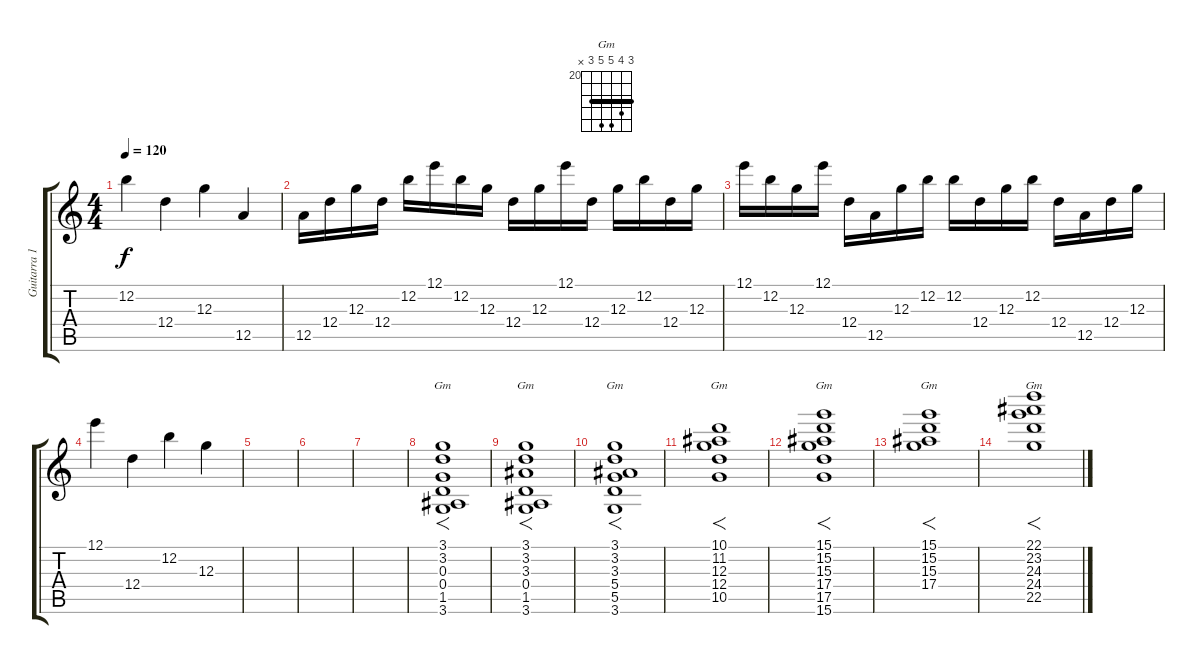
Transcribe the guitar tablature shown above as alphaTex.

\track ("Guitarra 1" "Guitarra 1") {instrument distortionguitar}
\staff {score tabs}
\tuning (E4 B3 G3 D3 A2 E2) {hide}
\chord ("Gm" 3 3 0 0 1 3) {barre 3}
\chord ("Gm" 3 3 3 0 1 3) {barre 3}
\chord ("Gm" 3 3 3 5 5 3) {barre 3}
\chord ("Gm" 10 11 12 12 10 x) {firstfret 10 barre 10}
\chord ("Gm" 15 15 15 17 17 15) {firstfret 15 barre 15}
\chord ("Gm" 15 15 15 17 x x) {firstfret 15 barre 15}
\chord ("Gm" 22 23 24 24 22 x) {firstfret 20 barre 22}
\ts (4 4)
\tempo 120
\clef g2
\ks c
12.2.4{dy f} 12.4.4 12.3.4 12.5.4 |
12.5.16 12.4.16 12.3.16 12.4.16 12.2.16 12.1.16 12.2.16 12.3.16 12.4.16 12.3.16 12.1.16 12.4.16 12.3.16 12.2.16 12.4.16 12.3.16 |
12.1.16 12.2.16 12.3.16 12.1.16 12.4.16 12.5.16 12.3.16 12.2.16 12.2.16 12.4.16 12.3.16 12.2.16 12.4.16 12.5.16 12.4.16 12.3.16 |
12.1.4 12.4.4 12.2.4 12.3.4 |
|
|
|
(3.1 3.2 0.3 0.4 1.5 3.6).1{f ch "Gm"} |
(3.1 3.2 3.3 0.4 1.5 3.6).1{f ch "Gm"} |
(3.1 3.2 3.3 5.4 5.5 3.6).1{f ch "Gm"} |
(10.1 11.2 12.3 12.4 10.5).1{f ch "Gm"} |
(15.1 15.2 15.3 17.4 17.5 15.6).1{f ch "Gm"} |
(15.1 15.2 15.3 17.4).1{f ch "Gm"} |
(22.1 23.2 24.3 24.4 22.5).1{f ch "Gm"}
